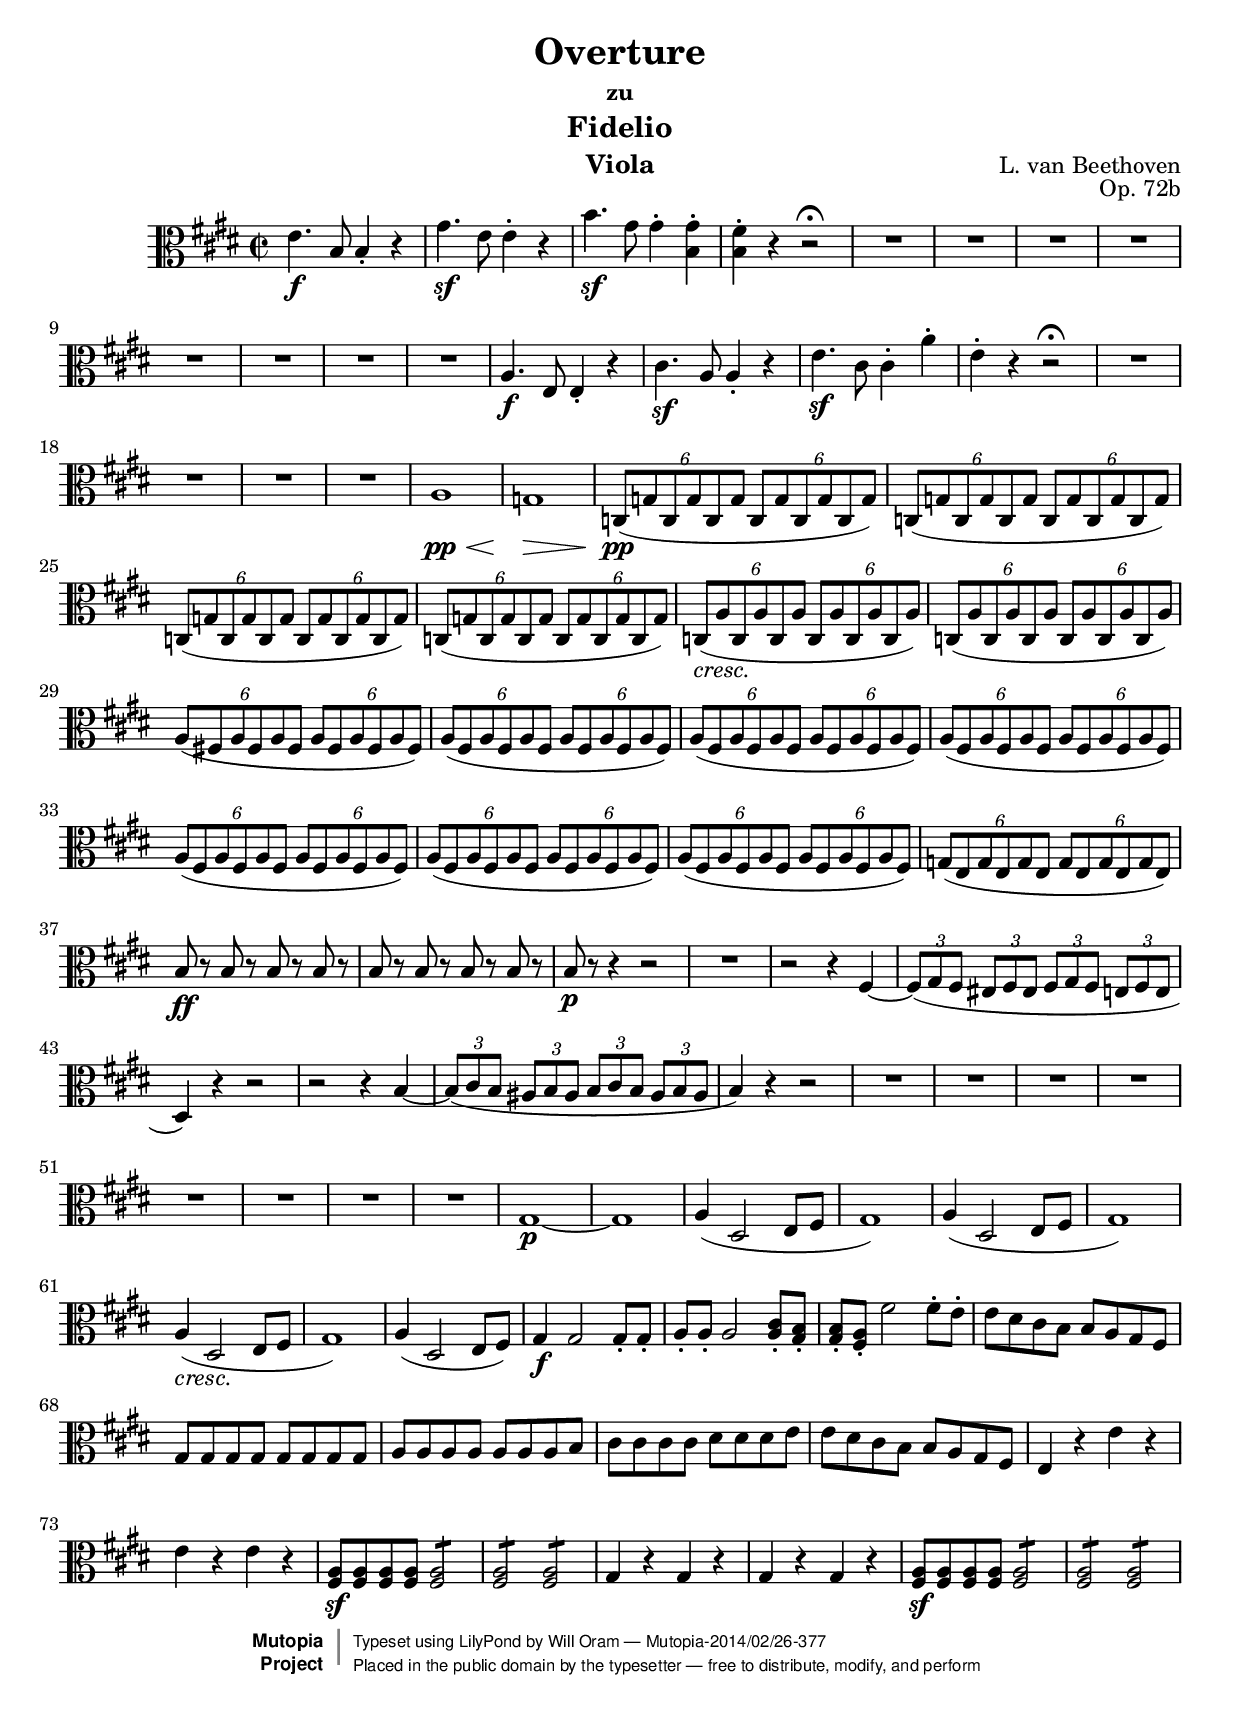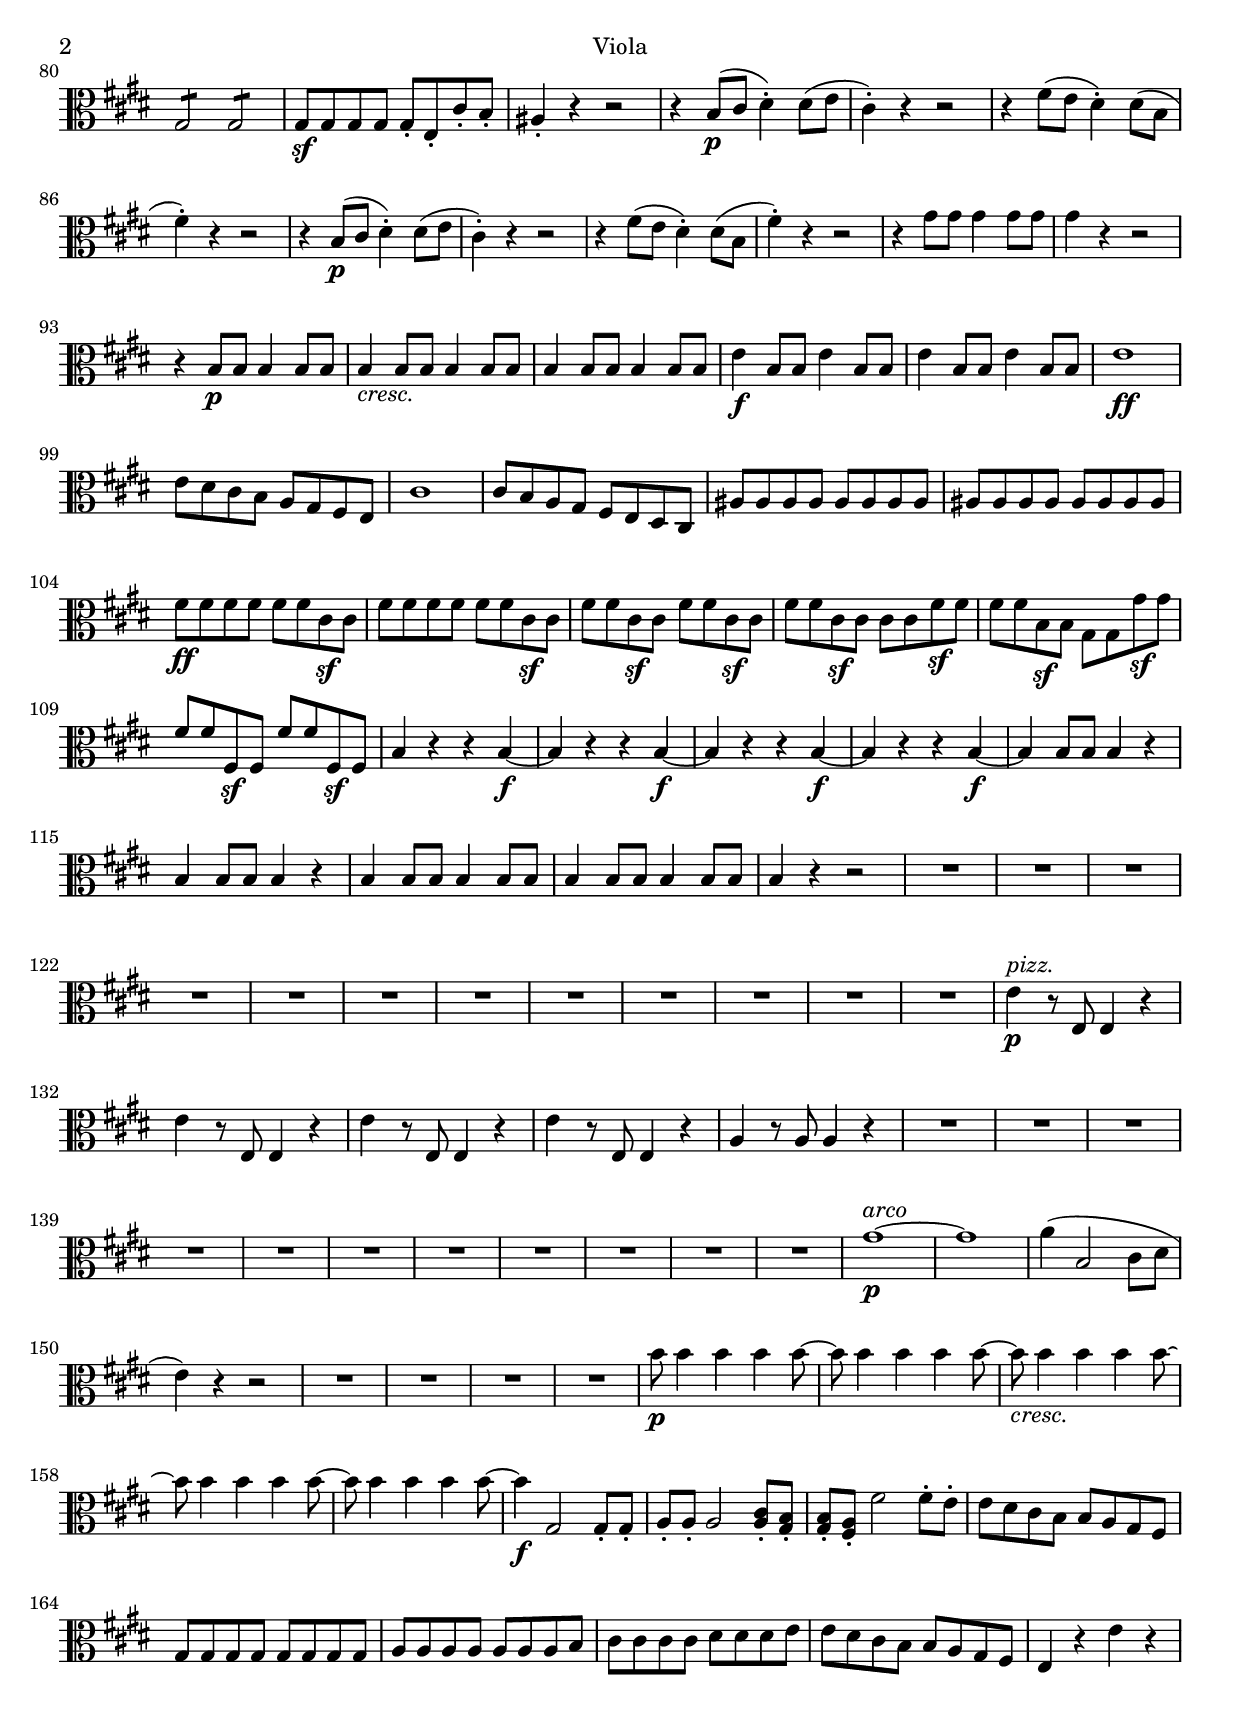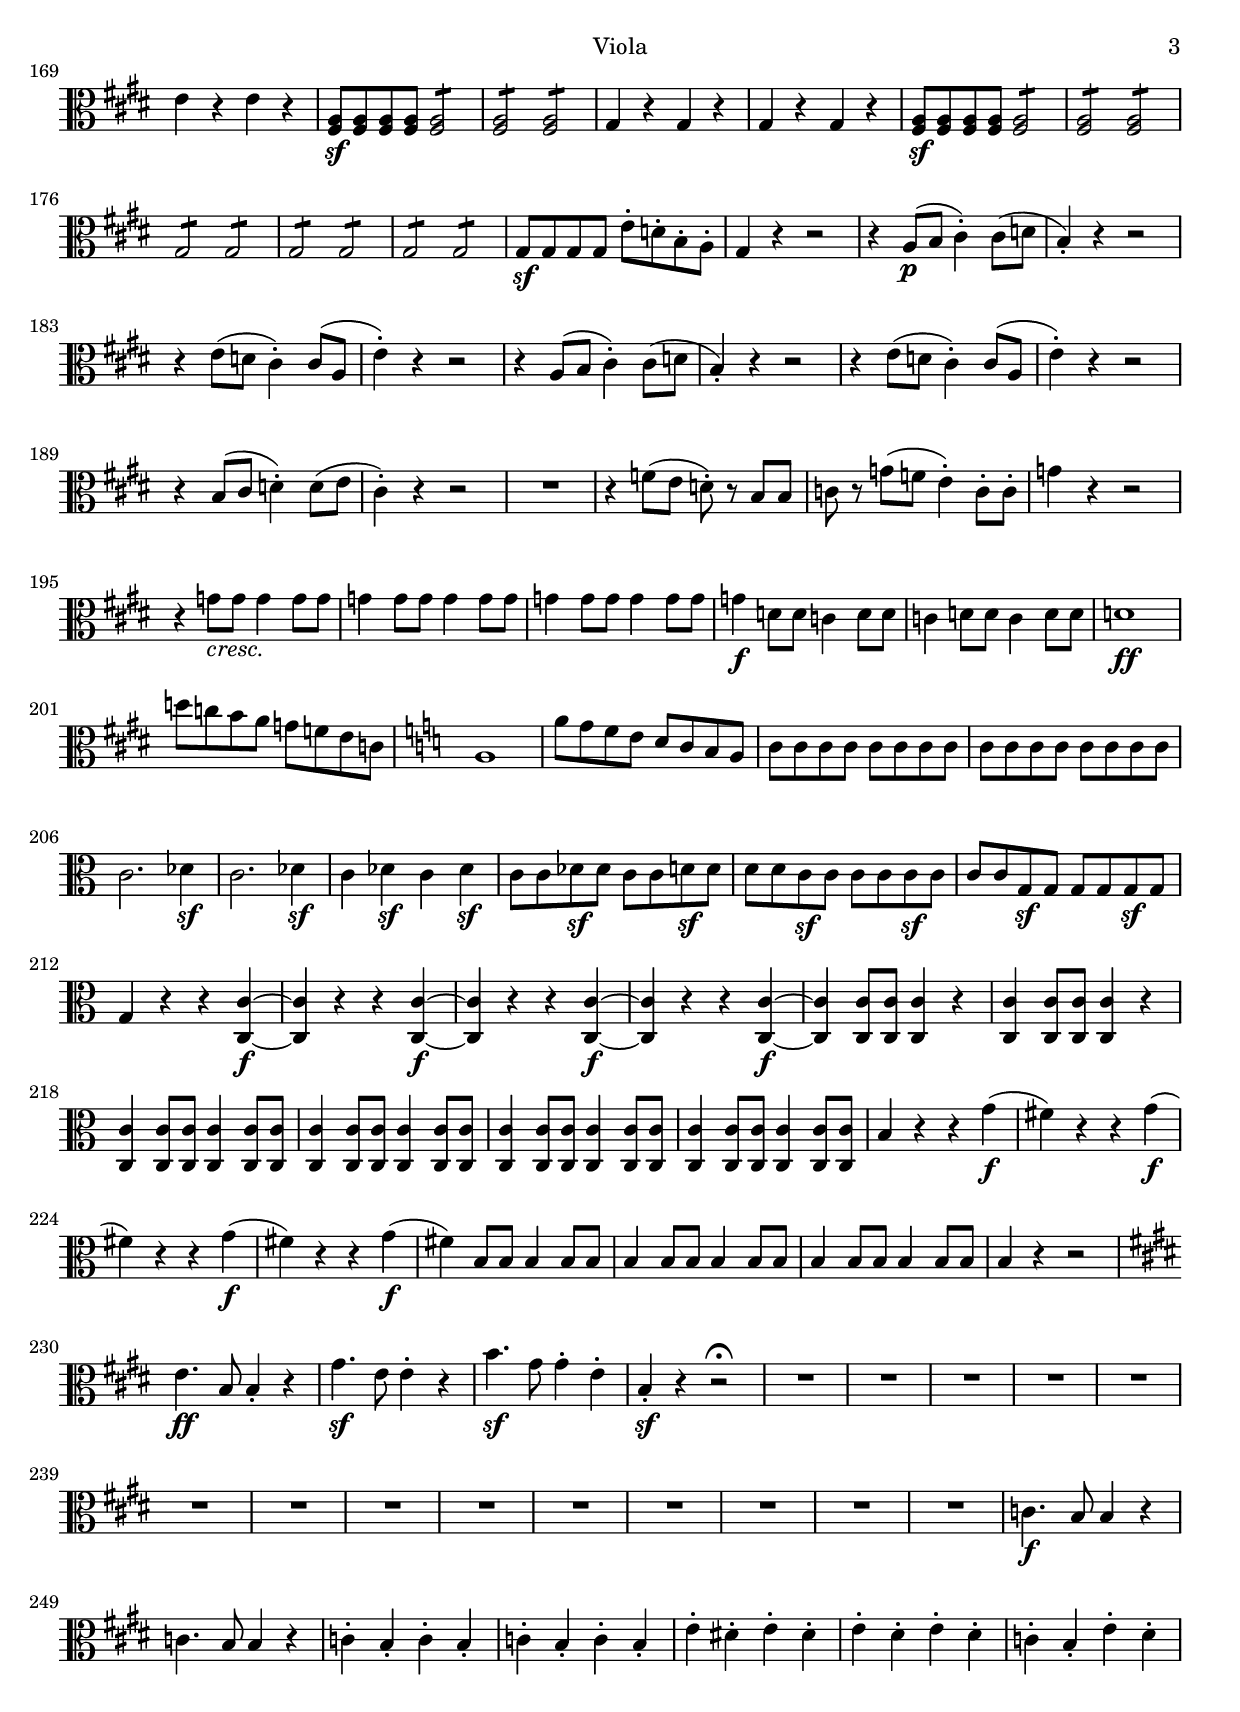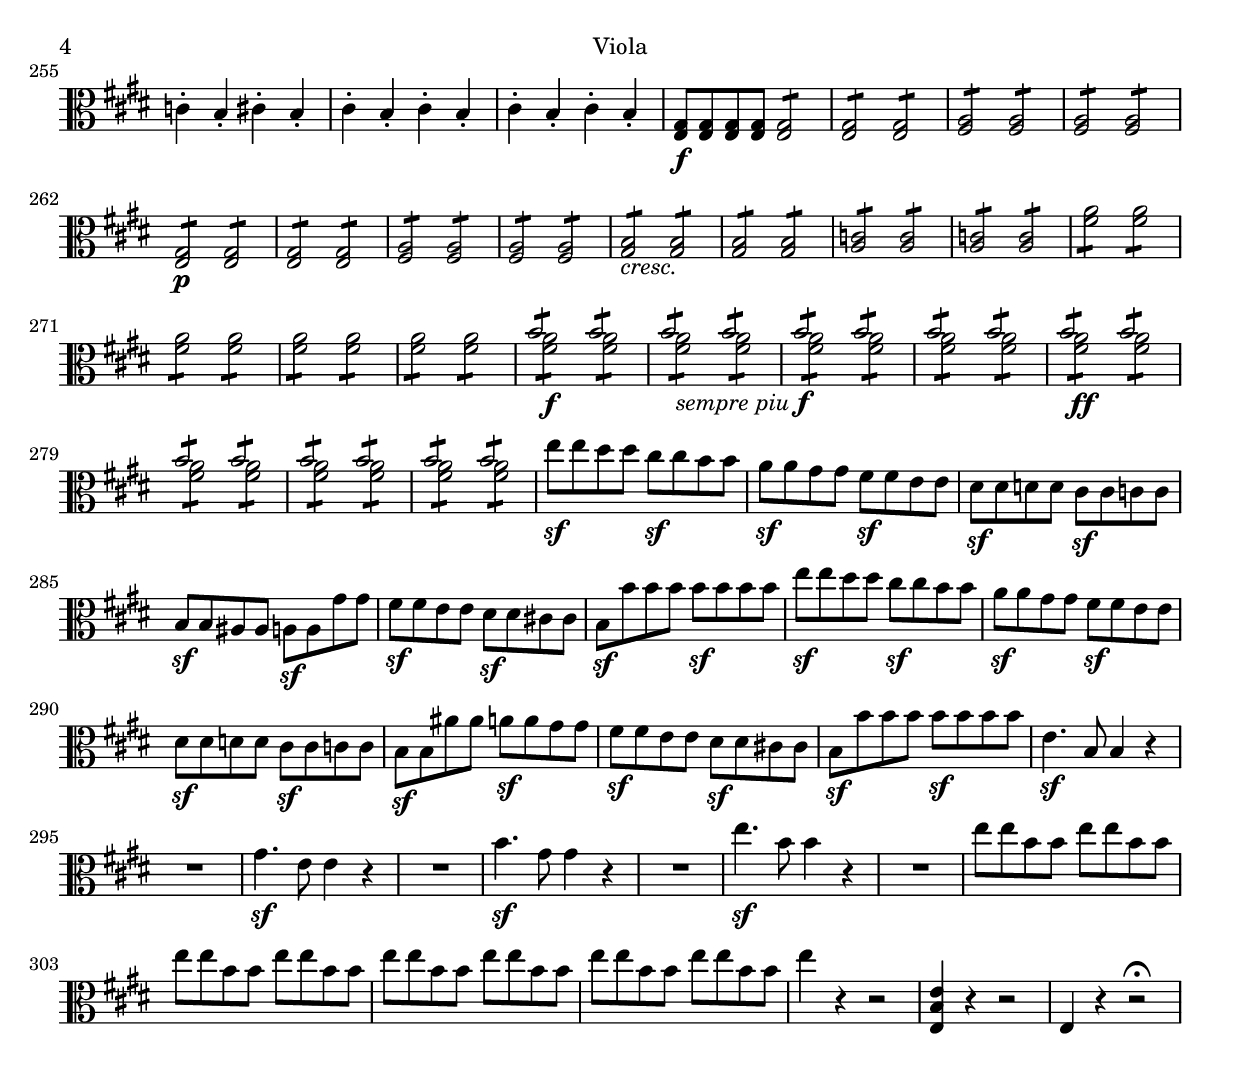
\version "2.18.0"
\include "english.ly"
\include "defs.ly"
\include "header.ly"
\header {
  instrument = "Viola"
}

\version "2.18.0"
theViolas =  \relative e' {
	\clef "alto"
	\time 2/2
	\key e \major

	e4.\f b8 b4-. r
	gsharp'4.\sf e8 e4-. r
	b'4.\sf gsharp8 gsharp4-. < b, gsharp' >-.
	< b fsharp' >-. r r2\fermata

	R1*8

	a4.\f e8 e4-. r
	csharp'4.\sf a8 a4-. r
	e'4.\sf csharp8 csharp4-. a'-.
	e-. r r2\fermata

	R1*4

	a,1\pp\<
	g\!\>
	\tuplet 6/4 { c,8\pp[(\! g' c, g' c, g'] } \tuplet 6/4 { c,8[ g' c, g' c, g']) }
	\tuplet 6/4 { c,8[( g' c, g' c, g'] } \tuplet 6/4 { c,8[ g' c, g' c, g']) }
	\tuplet 6/4 { c,8[( g' c, g' c, g'] } \tuplet 6/4 { c,8[ g' c, g' c, g']) }
	\tuplet 6/4 { c,8[( g' c, g' c, g'] } \tuplet 6/4 { c,8[ g' c, g' c, g']) }
	\tuplet 6/4 { c,8[(_\cr a' c, a' c, a'] } \tuplet 6/4 { c,8[ a' c, a' c, a']) }
	\tuplet 6/4 { c,8[( a' c, a' c, a'] } \tuplet 6/4 { c,8[ a' c, a' c, a']) }
	\tuplet 6/4 { a8[( fsharp! a fsharp a fsharp] } \tuplet 6/4 { a8[ fsharp a fsharp a fsharp]) }
	\tuplet 6/4 { a8[( fsharp a fsharp a fsharp] } \tuplet 6/4 { a8[ fsharp a fsharp a fsharp]) }
	\tuplet 6/4 { a8[( fsharp a fsharp a fsharp] } \tuplet 6/4 { a8[ fsharp a fsharp a fsharp]) }
	\tuplet 6/4 { a8[( fsharp a fsharp a fsharp] } \tuplet 6/4 { a8[ fsharp a fsharp a fsharp]) }
	\tuplet 6/4 { a8[( fsharp a fsharp a fsharp] } \tuplet 6/4 { a8[ fsharp a fsharp a fsharp]) }
	\tuplet 6/4 { a8[( fsharp a fsharp a fsharp] } \tuplet 6/4 { a8[ fsharp a fsharp a fsharp]) }
	\tuplet 6/4 { a8[( fsharp a fsharp a fsharp] } \tuplet 6/4 { a8[ fsharp a fsharp a fsharp]) }
	\tuplet 6/4 { g8[( e g e g e] } \tuplet 6/4 { g8[ e g e g e]) }
	b'8\ff r b r b r b r
	b r b r b r b r
	b\p r r4 r2
	R1
	r2 r4 fsharp4~
	\tuplet 3/2 { fsharp8[( gsharp fsharp] } \tuplet 3/2 { esharp[ fsharp esharp] }
		\tuplet 3/2 { fsharp[ gsharp fsharp] } \tuplet 3/2 { e[ fsharp e] }
	dsharp4) r r2
	r2 r4 b'~
	\tuplet 3/2 { b8[( csharp b] } \tuplet 3/2 { asharp[ b asharp] }
		\tuplet 3/2 { b[ csharp b] } \tuplet 3/2 { asharp[ b asharp] }
	b4) r r2

	R1*8

	gsharp1\p~
	gsharp
	a4( dsharp,2 e8 fsharp
	gsharp1)
	a4( dsharp,2 e8 fsharp
	gsharp1)
	a4(_\cr dsharp,2 e8 fsharp
	gsharp1)
	a4( dsharp,2 e8 fsharp)
	gsharp4\f gsharp2 gsharp8-. gsharp-.
	a-. a-. a2 < a csharp >8-. < gsharp b >-.
	< gsharp b >-. < fsharp a >-. fsharp'2 fsharp8-. e-.
	e[ dsharp csharp b] b[ a gsharp fsharp]
	gsharp[ gsharp gsharp gsharp] gsharp[ gsharp gsharp gsharp]
	a[ a a a] a[ a a b]
	csharp[ csharp csharp csharp] dsharp[ dsharp dsharp e]
	e[ dsharp csharp b] b[ a gsharp fsharp]
	e4 r e' r
	e r e r
	< fsharp, a >8\sf[ < fsharp a > < fsharp a > < fsharp a >] < fsharp a >2:8
	< fsharp a >2:8 < fsharp a >2:8
	gsharp4 r gsharp r
	gsharp r gsharp r
	< fsharp a >8\sf[ < fsharp a > < fsharp a > < fsharp a >] < fsharp a >2:8
	< fsharp a >2:8 < fsharp a >2:8
	gsharp2: gsharp2:
	gsharp8\sf[ gsharp gsharp gsharp] gsharp8-.[ e-. csharp'-. b-.]
	asharp4-. r r2
	r4 b8\p( csharp dsharp4-.) dsharp8( e
	csharp4-.) r r2
	r4 fsharp8( e dsharp4-.) dsharp8( b
	fsharp'4-.) r r2
	r4 b,8\p( csharp dsharp4-.) dsharp8( e
	csharp4-.) r r2
	r4 fsharp8( e dsharp4-.) dsharp8( b
	fsharp'4-.) r r2
	r4 gsharp8 gsharp gsharp4 gsharp8 gsharp
	gsharp4 r r2
	r4 b,8\p b b4 b8 b
	b4_\cr b8 b b4 b8 b
	b4 b8 b b4 b8 b
	e4\f b8 b e4 b8 b
	e4 b8 b e4 b8 b
	e1\ff
	e8[ dsharp csharp b] a[ gsharp fsharp e]
	csharp'1
	csharp8[ b a gsharp] fsharp[ e dsharp csharp]
	asharp'8[ asharp asharp asharp] asharp[ asharp asharp asharp]
	asharp8[ asharp asharp asharp] asharp[ asharp asharp asharp]
	fsharp'8\ff[ fsharp fsharp fsharp] fsharp[ fsharp csharp\sf csharp]
	fsharp8[ fsharp fsharp fsharp] fsharp[ fsharp csharp\sf csharp]
	fsharp[ fsharp csharp\sf csharp] fsharp[ fsharp csharp\sf csharp]
	fsharp[ fsharp csharp\sf csharp] csharp[ csharp fsharp\sf fsharp]
	fsharp[ fsharp b,\sf b] gsharp[ gsharp gsharp'\sf gsharp]
	fsharp[ fsharp fsharp,\sf fsharp] fsharp'[ fsharp fsharp,\sf fsharp]
	b4 r r b\f~
	b4 r r b\f~
	b4 r r b\f~
	b4 r r b\f~
	b b8 b b4 r
	b4 b8 b b4 r
	b4 b8 b8 b4 b8 b8
	b4 b8 b8 b4 b8 b8
	b4 r r2

	R1*12

	\set Staff.midiInstrument = #"pizzicato strings"
	e4\p^\markup { \italic pizz. } r8 e,8 e4 r
	e'4 r8 e,8 e4 r
	e'4 r8 e,8 e4 r
	e'4 r8 e,8 e4 r
	a4 r8 a8 a4 r

	R1*11

	\set Staff.midiInstrument = #"string ensemble 1"
	gsharp'1\p~^\markup { \italic arco }
	gsharp
	a4( b,2 csharp8 dsharp
	e4) r r2

	R1*4

	b'8\p b4 b4 b4 b8~
	b8 b4 b4 b4 b8~
	b8_\cr b4 b4 b4 b8~
	b8 b4 b4 b4 b8~
	b8 b4 b4 b4 b8~
	b4\f gsharp,2 gsharp8-. gsharp-.
	a-. a-. a2 < a csharp >8-. < gsharp b >-.
	< gsharp b >-. < fsharp a >-. fsharp'2 fsharp8-. e-.
	e[ dsharp csharp b] b[ a gsharp fsharp]
	gsharp[ gsharp gsharp gsharp] gsharp[ gsharp gsharp gsharp]
	a[ a a a] a[ a a b]
	csharp[ csharp csharp csharp] dsharp[ dsharp dsharp e]
	e[ dsharp csharp b] b[ a gsharp fsharp]
	e4 r e' r
	e r e r
	< fsharp, a >8\sf[ < fsharp a > < fsharp a > < fsharp a >] < fsharp a >2:8
	< fsharp a >2:8 < fsharp a >2:8
	gsharp4 r gsharp r
	gsharp r gsharp r
	< fsharp a >8\sf[ < fsharp a > < fsharp a > < fsharp a >] < fsharp a >2:8
	< fsharp a >2:8 < fsharp a >2:8
	gsharp2: gsharp2:
	gsharp2: gsharp2:
	gsharp2: gsharp2:
	gsharp8\sf[ gsharp gsharp gsharp] e'-.[ d-. b-. a-.]
	gsharp4 r r2

	r4 a8\p( b csharp4-.) csharp8( d
	b4-.) r r2
	r4 e8( d csharp4-.) csharp8( a
	e'4-.) r r2
	r4 a,8( b csharp4-.) csharp8( d
	b4-.) r r2
	r4 e8( d csharp4-.) csharp8( a
	e'4-.) r r2
	r4 b8( csharp d4-.) d8( e
	csharp4-.) r r2
	R1
	r4 f8( e d-.) r b b
	c r g'( f e4-.) c8-. c-.
	g'4 r r2
	r4 g8_\cr g g4 g8 g
	g4 g8 g g4 g8 g
	g4 g8 g g4 g8 g
	g4\f d8 d c4 d8 d
	c4 d8 d c4 d8 d
	d1\ff
	d'8[ c b a] g[ f e c]

	\key c \major

	a1
	a'8[ g f e] d[ c b a]
	c[ c c c] c[ c c c]
	c[ c c c] c[ c c c]
	c2. dflat4\sf
	c2. dflat4\sf
	c dflat\sf c dflat\sf
	c8[ c dflat\sf dflat] c[ c d\sf d]
	d8[ d c\sf c] c[ c c\sf c]
	c[ c g\sf g] g[ g g\sf g]
	g4 r r < c, c' >\f~
	< c c' > r r < c c' >\f~
	< c c' > r r < c c' >\f~
	< c c' > r r < c c' >\f~
	< c c' > < c c' >8 < c c' > < c c' >4 r
	< c c' > < c c' >8 < c c' > < c c' >4 r
	< c c' >4 < c c' >8 < c c' > < c c' >4 < c c' >8 < c c' >
	< c c' >4 < c c' >8 < c c' > < c c' >4 < c c' >8 < c c' >
	< c c' >4 < c c' >8 < c c' > < c c' >4 < c c' >8 < c c' >
	< c c' >4 < c c' >8 < c c' > < c c' >4 < c c' >8 < c c' >
	b'4 r r g'4\f(
	fsharp) r r g\f(
	fsharp) r r g\f(
	fsharp) r r g\f(
	fsharp) b,8 b b4 b8 b
	b4 b8 b b4 b8 b
	b4 b8 b b4 b8 b
	b4 r r2

	\key e \major

	e4.\ff b8 b4-. r
	gsharp'4.\sf e8 e4-. r
	b'4.\sf gsharp8 gsharp4-. e-.
	b-.\sf r r2\fermata

	R1*14

	c4.\f b8 b4 r
	c4. b8 b4 r
	c4-. b-. c-. b-.
	c4-. b-. c-. b-.
	e-. dsharp!-. e-. dsharp-.
	e-. dsharp-. e-. dsharp-.
	c-. b-. e-. dsharp-.
	c-. b-. csharp-. b-.
	csharp-. b-. csharp-. b-.
	csharp-. b-. csharp-. b-.
	< e, gsharp >8\f[ < e gsharp > < e gsharp > < e gsharp >] < e gsharp >2:
	< e gsharp >2: < e gsharp >2:
	< fsharp a >2: < fsharp a >2:
	< fsharp a >2: < fsharp a >2:
	< e gsharp >2:\p < e gsharp >2:
	< e gsharp >2: < e gsharp >2:
	< fsharp a >2: < fsharp a >2:
	< fsharp a >2: < fsharp a >2:
	< gsharp b >2:_\cr < gsharp b >2:
	< gsharp b >2: < gsharp b >2:
	< a c >2: < a c >2:
	< a c >2: < a c >2:
	< fsharp' a >2: < fsharp a >2:
	< fsharp a >2: < fsharp a >2:
	< fsharp a >2: < fsharp a >2:
	< fsharp a >2: < fsharp a >2:
	<< { b2: b2: } \\ { < fsharp a >2:\f < fsharp a >2: } >>
	<< { b2: b2: } \\ { < fsharp a >2:_\markup { \italic {sempre piu \dynamic f} } < fsharp a >2: } >>
	<< { b2: b2: } \\ { < fsharp a >2: < fsharp a >2: } >>
	<< { b2: b2: } \\ { < fsharp a >2: < fsharp a >2: } >>
	<< { b2: b2: } \\ { < fsharp a >2:\ff < fsharp a >2: } >>
	<< { b2: b2: } \\ { < fsharp a >2: < fsharp a >2: } >>
	<< { b2: b2: } \\ { < fsharp a >2: < fsharp a >2: } >>
	<< { b2: b2: } \\ { < fsharp a >2: < fsharp a >2: } >>
	e'8\sf[ e dsharp dsharp] csharp\sf[ csharp b b]
	a\sf[ a gsharp gsharp] fsharp\sf[ fsharp e e]
	dsharp\sf[ dsharp d d] csharp\sf[ csharp c c]
	b\sf[ b asharp asharp] a\sf[ a gsharp' gsharp]
	fsharp\sf[ fsharp e e] dsharp\sf[ dsharp csharp! csharp]
	b\sf[ b' b b] b\sf[ b b b]
	e8\sf[ e dsharp dsharp] csharp\sf[ csharp b b]
	a\sf[ a gsharp gsharp] fsharp\sf[ fsharp e e]
	dsharp\sf[ dsharp d d] csharp\sf[ csharp c c]
	b\sf[ b asharp' asharp] a\sf[ a gsharp gsharp]
	fsharp\sf[ fsharp e e] dsharp\sf[ dsharp csharp! csharp]
	b\sf[ b' b b] b\sf[ b b b]
	e,4.\sf b8 b4 r
	R1
	gsharp'4.\sf e8 e4 r
	R1
	b'4.\sf gsharp8 gsharp4 r
	R1
	e'4.\sf b8 b4 r
	R1
	e8[ e b b] e8[ e b b]
	e8[ e b b] e8[ e b b]
	e8[ e b b] e8[ e b b]
	e8[ e b b] e8[ e b b]
	e4 r r2
	< e,, b' e >4 r r2
	e4 r r2\fermata
}


\score {
  \new Staff \with {
    midiInstrument = #"string ensemble 1"
  } {
    \new Voice = "Viola" \theViolas
  }
  \layout {}
  \midi {
    \tempo 4 = 280
  }
}
